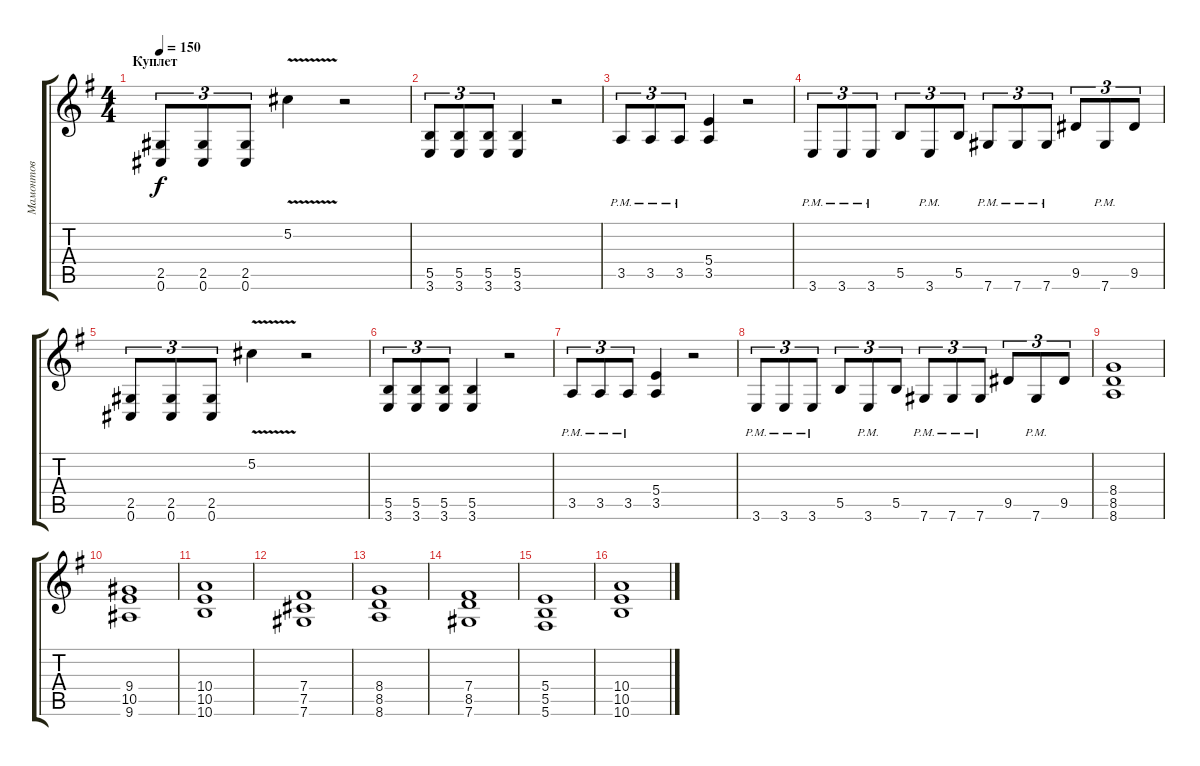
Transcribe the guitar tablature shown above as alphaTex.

\track ("Мамонтов" "Мамонтов") {instrument distortionguitar}
\staff {score tabs}
\tuning (Db4 Ab3 E3 B2 Gb2 Db2) {hide}
\ts (4 4)
\section ("" "Куплет")
\tempo 150
\clef g2
\ks g
(2.5 0.6).8{tu (3 2) dy f} (2.5 0.6).8{tu (3 2)} (2.5 0.6).8{tu (3 2)} 5.2{v}.4 r.2 |
(5.5 3.6).8{tu (3 2)} (5.5 3.6).8{tu (3 2)} (5.5 3.6).8{tu (3 2)} (5.5 3.6).4 r.2 |
3.5{pm}.8{tu (3 2)} 3.5{pm}.8{tu (3 2)} 3.5{pm}.8{tu (3 2)} (5.4 3.5).4 r.2 |
3.6{pm}.8{tu (3 2)} 3.6{pm}.8{tu (3 2)} 3.6{pm}.8{tu (3 2)} 5.5.8{tu (3 2)} 3.6{pm}.8{tu (3 2)} 5.5.8{tu (3 2)} 7.6{pm}.8{tu (3 2)} 7.6{pm}.8{tu (3 2)} 7.6{pm}.8{tu (3 2)} 9.5.8{tu (3 2)} 7.6{pm}.8{tu (3 2)} 9.5.8{tu (3 2)} |
(2.5 0.6).8{tu (3 2)} (2.5 0.6).8{tu (3 2)} (2.5 0.6).8{tu (3 2)} 5.2{v}.4 r.2 |
(5.5 3.6).8{tu (3 2)} (5.5 3.6).8{tu (3 2)} (5.5 3.6).8{tu (3 2)} (5.5 3.6).4 r.2 |
3.5{pm}.8{tu (3 2)} 3.5{pm}.8{tu (3 2)} 3.5{pm}.8{tu (3 2)} (5.4 3.5).4 r.2 |
3.6{pm}.8{tu (3 2)} 3.6{pm}.8{tu (3 2)} 3.6{pm}.8{tu (3 2)} 5.5.8{tu (3 2)} 3.6{pm}.8{tu (3 2)} 5.5.8{tu (3 2)} 7.6{pm}.8{tu (3 2)} 7.6{pm}.8{tu (3 2)} 7.6{pm}.8{tu (3 2)} 9.5.8{tu (3 2)} 7.6{pm}.8{tu (3 2)} 9.5.8{tu (3 2)} |
(8.4 8.5 8.6).1 |
(9.4 10.5 9.6).1 |
(10.4 10.5 10.6).1 |
(7.4 7.5 7.6).1 |
(8.4 8.5 8.6).1 |
(7.4 8.5 7.6).1 |
(5.4 5.5 5.6).1 |
(10.4 10.5 10.6).1
